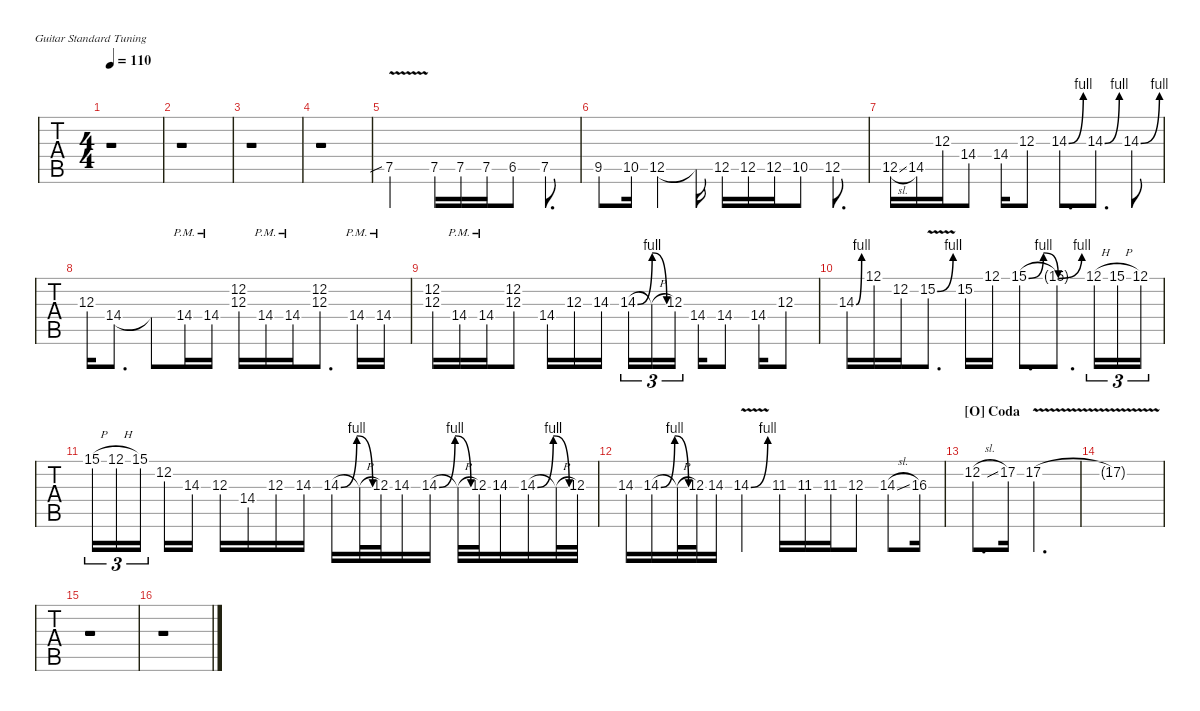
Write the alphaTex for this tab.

\defaultSystemsLayout 4
\hideDynamics
\bracketExtendMode nobrackets
\track ("Lead Extra" " ") {instrument distortionguitar}
\staff {tabs}
\tuning (E4 B3 G3 D3 A2 E2)
\ts (4 4)
\tempo 110
\clef g2
\ks eminor
r.1{dy f} |
r.1 |
r.1 |
r.1 |
7.5{v sib acc forcenatural}.2{instrument distortionguitar} 7.5{acc forcenatural}.16 7.5{acc forcenatural}.16 7.5{acc forcenatural}.16 6.5{acc #}.8 7.5{acc forcenatural}.8{d} |
9.5{acc #}.8 10.5{acc forcenatural}.16 12.5{acc forcenatural}.4 12.5{t acc forcenatural}.16 12.5{acc forcenatural}.16 12.5{acc forcenatural}.16 12.5{acc forcenatural}.16 10.5{acc forcenatural}.8 12.5{acc forcenatural}.8{d} |
12.5{sl acc forcenatural}.16 14.5{acc forcenatural}.16 12.3{acc forcenatural}.16 14.4{acc forcenatural}.8 14.4{acc forcenatural}.16 12.3{st acc forcenatural}.8 14.3{be (bend 0 0 15 4) acc forcenatural}.8{d} 14.3{be (bend 0 0 15 4) acc forcenatural}.8{d} 14.3{be (bend 0 0 15 4) acc forcenatural}.8 |
12.3{acc forcenatural}.16 14.4{acc forcenatural}.8{d} 14.4{t acc forcenatural}.8 14.4{pm acc forcenatural}.16 14.4{pm acc forcenatural}.16 (12.3{acc forcenatural} 12.2{acc forcenatural}).16 14.4{pm acc forcenatural}.16 14.4{pm acc forcenatural}.16 (12.3{acc forcenatural} 12.2{acc forcenatural}).8{d} 14.4{pm acc forcenatural}.16 14.4{pm acc forcenatural}.16 |
(12.3{acc forcenatural} 12.2{acc forcenatural}).16 14.4{pm acc forcenatural}.16 14.4{pm acc forcenatural}.16 (12.3{acc forcenatural} 12.2{acc forcenatural}).8 14.4{acc forcenatural}.16 12.3{acc forcenatural}.16 14.3{acc forcenatural}.16 14.3{be (bendrelease 0 0 24.599999999999998 4 36 4 51.6 0) acc forcenatural}.16{tu (3 2)} 14.3{h t acc forcenatural}.16{tu (3 2)} 12.3{acc forcenatural}.16{tu (3 2)} 14.4{acc forcenatural}.16 14.4{acc forcenatural}.8 14.4{acc forcenatural}.16 12.3{acc forcenatural}.8 |
\scale
1.80659 14.3{be (bend 0 0 15 4) acc forcenatural}.16 12.1{acc forcenatural}.16 12.2{acc forcenatural}.16 15.2{be (bend 0 0 15 4) v acc forcenatural}.8{d} 15.2{acc forcenatural}.16 12.1{acc forcenatural}.16 15.1{be (bendrelease 0 0 21.599999999999998 4 47.4 4 59.4 0) acc forcenatural}.8{d} 15.1{be (bend 0 0 8.4 4) v t acc forcenatural}.8{d} 12.1{h acc forcenatural}.16{tu (3 2)} 15.1{h acc forcenatural}.16{tu (3 2)} 12.1{acc forcenatural}.16{tu (3 2)} |
\scale
0.634853 15.1{h acc forcenatural}.16{tu (3 2)} 12.1{h acc forcenatural}.16{tu (3 2)} 15.1{acc forcenatural}.16{tu (3 2)} 12.2{acc forcenatural}.16 14.3{acc forcenatural}.16 12.3{acc forcenatural}.16 14.4{acc forcenatural}.16 12.3{acc forcenatural}.16 14.3{acc forcenatural}.16 14.3{be (bendrelease 0 0 10.2 4 20.4 4 30 0) acc forcenatural}.16 14.3{h t acc forcenatural}.32 12.3{acc forcenatural}.32 14.3{acc forcenatural}.16 14.3{be (bendrelease 0 0 10.2 4 20.4 4 30 0) acc forcenatural}.16 14.3{h t acc forcenatural}.32 12.3{acc forcenatural}.32 14.3{acc forcenatural}.16 14.3{be (bendrelease 0 0 10.2 4 20.4 4 30 0) acc forcenatural}.16 14.3{h t acc forcenatural}.32 12.3{acc forcenatural}.32 |
\scale
0.55856 14.3{acc forcenatural}.16 14.3{be (bendrelease 0 0 10.2 4 20.4 4 30 0) acc forcenatural}.16 14.3{h t acc forcenatural}.32 12.3{acc forcenatural}.32 14.3{acc forcenatural}.16 14.3{be (bend 0 0 15 4) v acc forcenatural}.4 11.3{acc #}.16 11.3{acc #}.16 11.3{acc #}.16 12.3{acc forcenatural}.8 14.3{sl acc forcenatural}.8 16.3{acc forcenatural}.16 |
\section ("O" "Coda")
12.2{sl acc forcenatural}.8{d} 17.2{acc forcenatural}.16 17.2{v acc forcenatural}.2{d} |
17.2{v t acc forcenatural}.1 |
r.1 |
r.1
